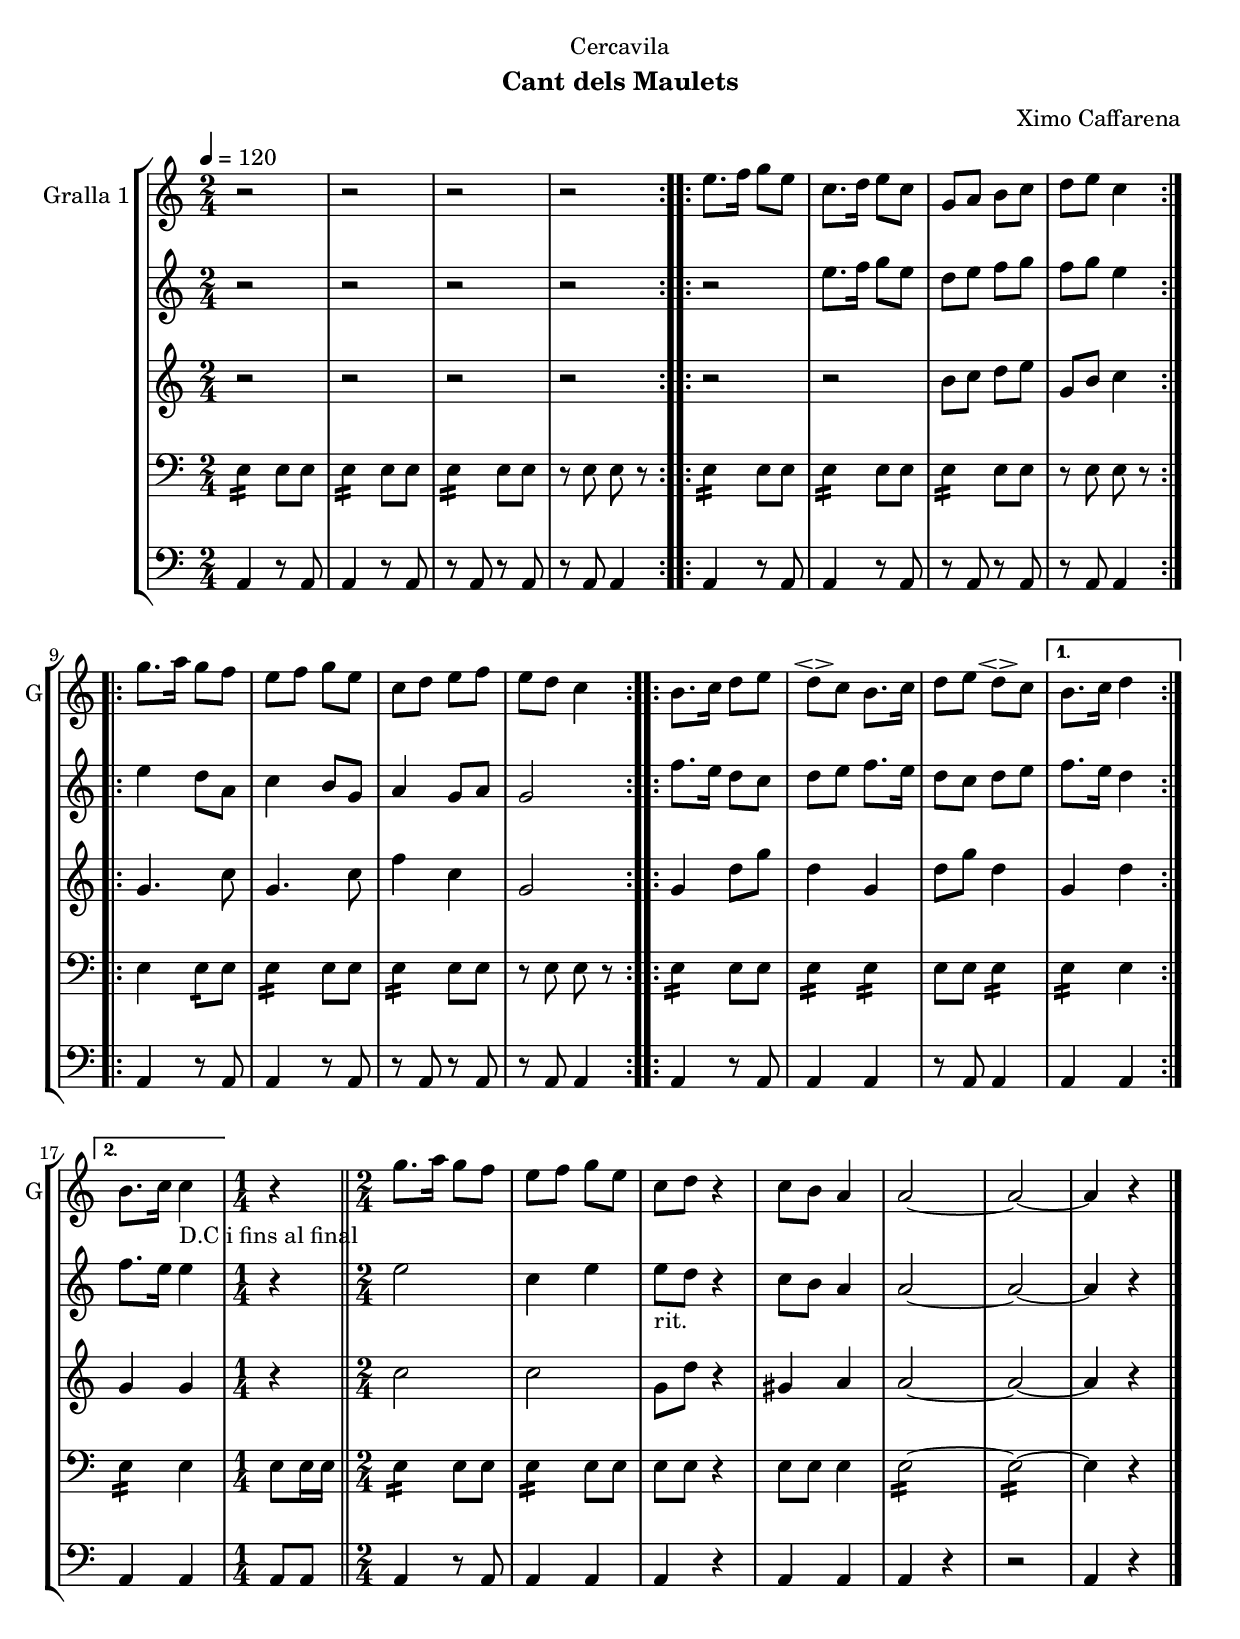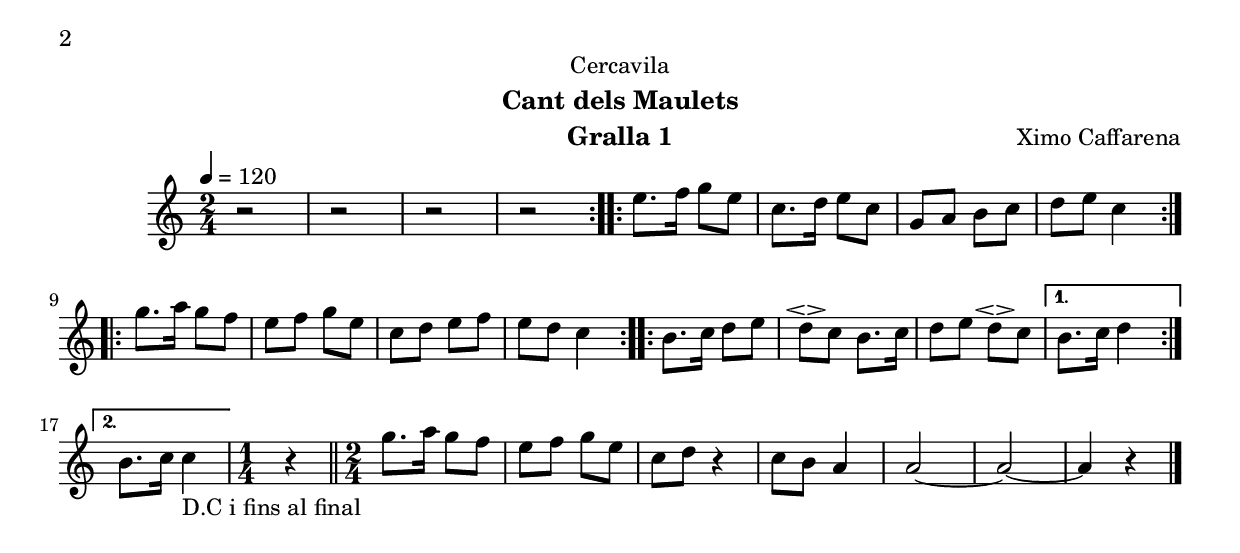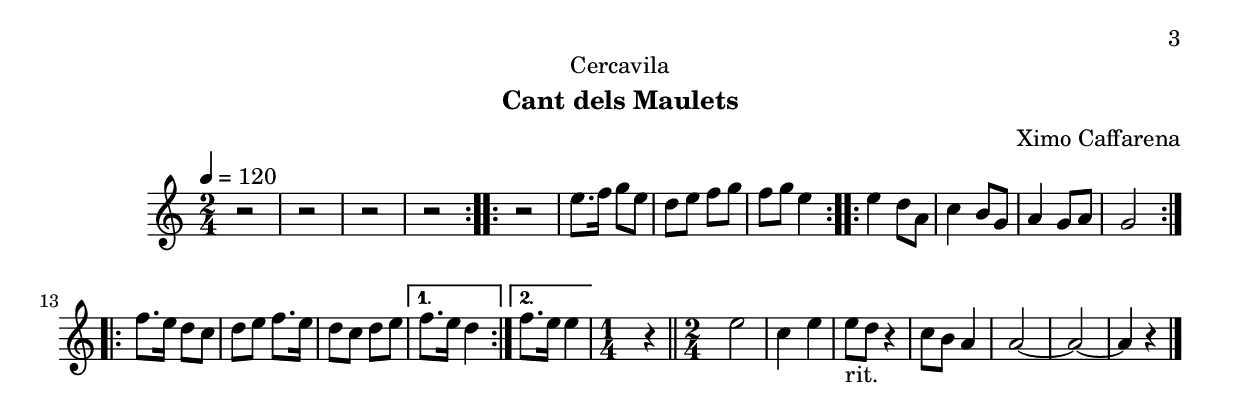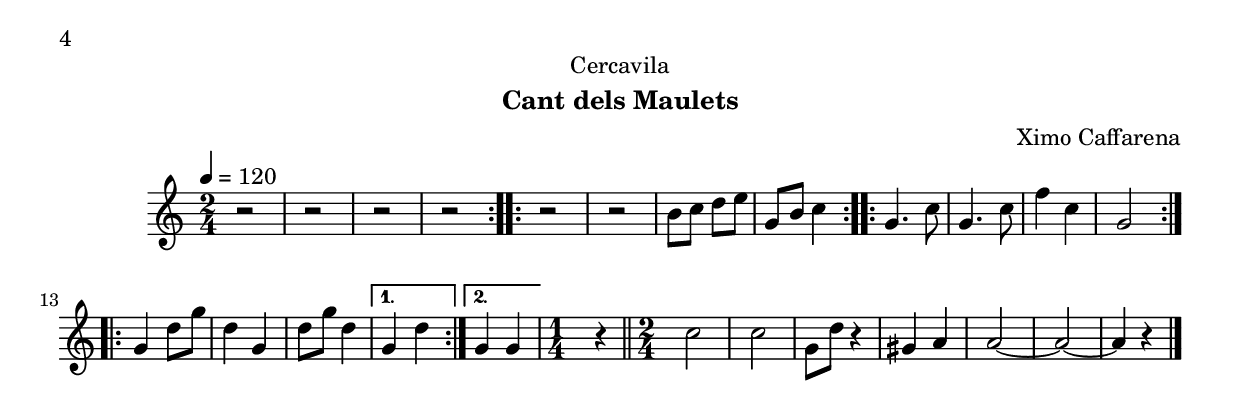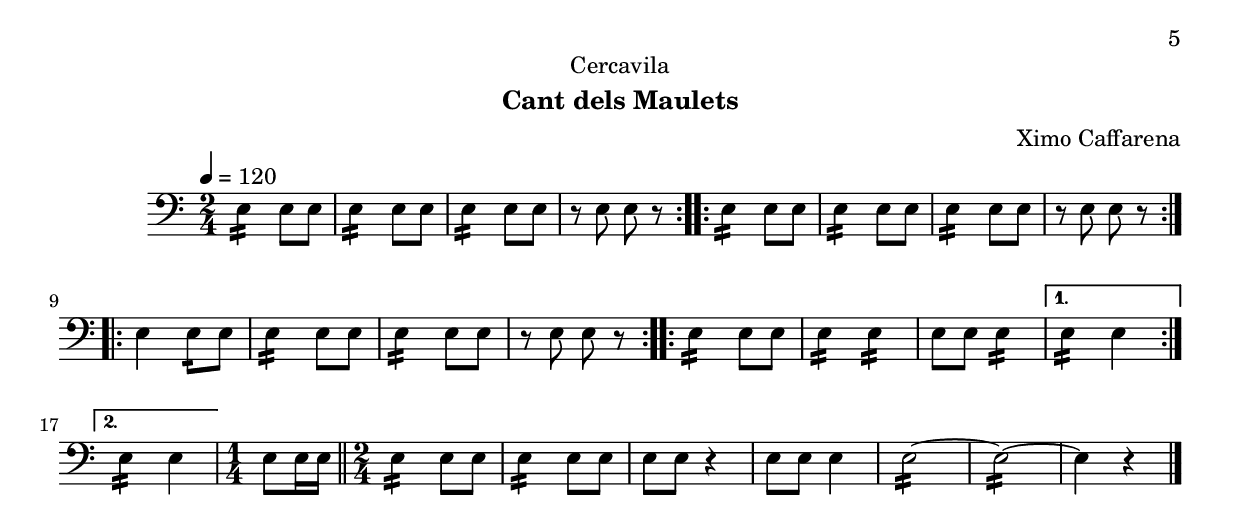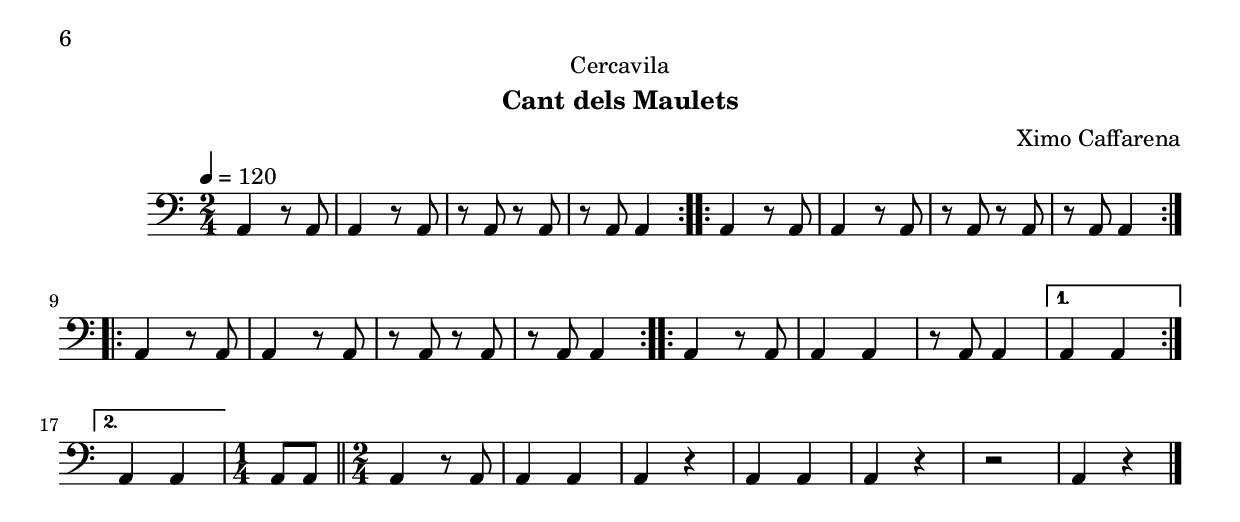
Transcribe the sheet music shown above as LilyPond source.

\version "2.22.1"

\header {
  dedication="Cercavila"
  title=""
  subtitle="Cant dels Maulets"
  subsubtitle=""
  poet=""
  meter=""
  piece=""
  composer="Ximo Caffarena"
  arranger=""
  opus=""
  instrument=""
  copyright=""
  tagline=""
}

liniaroAa =
\relative e''
{
  \tempo 4=120
  \clef treble
  \key c \major
  \time 2/4
  \repeat volta 2 { r2  |
  r2  |
  r2  |
  r2  | }
  %05
  \repeat volta 2 { e8. f16 g8 e  |
  c8. d16 e8 c  |
  g8 a b c  |
  d8 e c4  | }
  \repeat volta 2 { g'8. a16 g8 f  |
  %10
  e8 f g e  |
  c8 d e f  |
  e8 d c4  | }
  \repeat volta 2 { b8. c16 d8 e  |
  d8 \espressivo c b8. c16  |
  %15
  d8 e d \espressivo c }
  \alternative { { b8. c16 d4 }
  { b8. c16 c4 _"D.C i fins al final" } }
  \time 1/4   r4  \bar "||"
  \time 2/4   g'8. a16 g8 f  |
  %20
  e8 f g e  |
  c8 d r4  | % kompletite
  c8 b a4  |
  a2 ~  |
  a2 ~  |
  %25
  a4 r  \bar "|."
}

liniaroAb =
\relative e''
{
  \tempo 4=120
  \clef treble
  \key c \major
  \time 2/4
  \repeat volta 2 { r2  |
  r2  |
  r2  |
  r2  | }
  %05
  \repeat volta 2 { r2  |
  e8. f16 g8 e  |
  d8 e f g  |
  f8 g e4  | }
  \repeat volta 2 { e4 d8 a  |
  %10
  c4 b8 g  |
  a4 g8 a  |
  g2  | }
  \repeat volta 2 { f'8. e16 d8 c  |
  d8 e f8. e16  |
  %15
  d8 c d e }
  \alternative { { f8. e16 d4 }
  { f8. e16 e4 } }
  \time 1/4   r4  \bar "||"
  \time 2/4   e2  |
  %20
  c4 e  |
  e8 _"rit." d  r4  | % kompletite
  c8 b a4  |
  a2 ~  |
  a2 ~  |
  %25
  a4 r  \bar "|."
}

liniaroAc =
\relative b'
{
  \tempo 4=120
  \clef treble
  \key c \major
  \time 2/4
  \repeat volta 2 { r2  |
  r2  |
  r2  |
  r2  | }
  %05
  \repeat volta 2 { r2  |
  r2  |
  b8 c d e  |
  g,8 b c4  | }
  \repeat volta 2 { g4. c8  |
  %10
  g4. c8  |
  f4 c  |
  g2  | }
  \repeat volta 2 { g4 d'8 g  |
  d4 g,  |
  %15
  d'8 g d4 }
  \alternative { { g,4 d' }
  { g,4 g } }
  \time 1/4   r4  \bar "||"
  \time 2/4   c2  |
  %20
  c2  |
  g8 d' r4  | % kompletite
  gis,4 a  |
  a2 ~  |
  a2 ~  |
  %25
  a4 r  \bar "|."
}

liniaroAd =
\relative e
{
  \tempo 4=120
  \clef bass
  \key c \major
  \time 2/4
  \repeat volta 2 { e4:16 e8 e  |
  e4 :16 e8 e  |
  e4 :16 e8 e  |
  << { r8 e e r } >>  | }
  %05
  \repeat volta 2 { e4 :16 e8 e  |
  e4 :16 e8 e  |
  e4 :16 e8 e  |
  << { r8 e e r } >>  | }
  \repeat volta 2 { e4 e8 :16 e  |
  %10
  e4 :16 e8 e  |
  e4 :16 e8 e  |
  << { r8 e e r } >>  | }
  \repeat volta 2 { e4 :16 e8 e  |
  e4 :16 e :16  |
  %15
  e8 e e4 :16 }
  \alternative { { e4 :16 e }
  { e4 :16 e } }
  \time 1/4   e8 e16 e  \bar "||"
  \time 2/4   e4 :16 e8 e  |
  %20
  e4 :16 e8 e  |
  e8 e  r4  | % kompletite
  << { e8 e e4 } >>  |
  e2 ~ :16  |
  e2 ~ :16  |
  %25
  e4 r  \bar "|."
}

liniaroAe =
\relative a,
{
  \tempo 4=120
  \clef bass
  \key c \major
  \time 2/4
  \repeat volta 2 { a4 r8 a  |
  a4 r8 a  |
  r8 a r a  |
  r8 a a4  | }
  %05
  \repeat volta 2 { a4 r8 a  |
  a4 r8 a  |
  r8 a r a  |
  r8 a a4  | }
  \repeat volta 2 { a4 r8 a  |
  %10
  a4 r8 a  |
  r8 a r a  |
  r8 a a4  | }
  \repeat volta 2 { a4 r8 a  |
  a4 a  |
  %15
  r8 a a4 }
  \alternative { { a4 a }
  { a4 a } }
  \time 1/4   a8 a  \bar "||"
  \time 2/4   a4 r8 a  |
  %20
  a4 a  |
  a4 r4  | % kompletite
  a4 a  |
  a4 r  |
  r2  |
  %25
  a4 r  \bar "|."
}

\bookpart {
  \score {
    \new StaffGroup {
      \override Score.RehearsalMark #'self-alignment-X = #LEFT
      <<
        \new Staff \with {instrumentName = #"Gralla 1" shortInstrumentName = #"G"} \liniaroAa
        \new Staff \with {instrumentName = #"" shortInstrumentName = #" "} \liniaroAb
        \new Staff \with {instrumentName = #"" shortInstrumentName = #" "} \liniaroAc
        \new Staff \with {instrumentName = #"" shortInstrumentName = #" "} \liniaroAd
        \new Staff \with {instrumentName = #"" shortInstrumentName = #" "} \liniaroAe
      >>
    }
    \layout {}
  }
  \score { \unfoldRepeats
    \new StaffGroup {
      \override Score.RehearsalMark #'self-alignment-X = #LEFT
      <<
        \new Staff \with {instrumentName = #"Gralla 1" shortInstrumentName = #"G"} \liniaroAa
        \new Staff \with {instrumentName = #"" shortInstrumentName = #" "} \liniaroAb
        \new Staff \with {instrumentName = #"" shortInstrumentName = #" "} \liniaroAc
        \new Staff \with {instrumentName = #"" shortInstrumentName = #" "} \liniaroAd
        \new Staff \with {instrumentName = #"" shortInstrumentName = #" "} \liniaroAe
      >>
    }
    \midi {
      \set Staff.midiInstrument = "oboe"
      \set DrumStaff.midiInstrument = "drums"
    }
  }
}

\bookpart {
  \header {instrument="Gralla 1"}
  \score {
    \new StaffGroup {
      \override Score.RehearsalMark #'self-alignment-X = #LEFT
      <<
        \new Staff \liniaroAa
      >>
    }
    \layout {}
  }
  \score { \unfoldRepeats
    \new StaffGroup {
      \override Score.RehearsalMark #'self-alignment-X = #LEFT
      <<
        \new Staff \liniaroAa
      >>
    }
    \midi {
      \set Staff.midiInstrument = "oboe"
      \set DrumStaff.midiInstrument = "drums"
    }
  }
}

\bookpart {
  \header {instrument=""}
  \score {
    \new StaffGroup {
      \override Score.RehearsalMark #'self-alignment-X = #LEFT
      <<
        \new Staff \liniaroAb
      >>
    }
    \layout {}
  }
  \score { \unfoldRepeats
    \new StaffGroup {
      \override Score.RehearsalMark #'self-alignment-X = #LEFT
      <<
        \new Staff \liniaroAb
      >>
    }
    \midi {
      \set Staff.midiInstrument = "oboe"
      \set DrumStaff.midiInstrument = "drums"
    }
  }
}

\bookpart {
  \header {instrument=""}
  \score {
    \new StaffGroup {
      \override Score.RehearsalMark #'self-alignment-X = #LEFT
      <<
        \new Staff \liniaroAc
      >>
    }
    \layout {}
  }
  \score { \unfoldRepeats
    \new StaffGroup {
      \override Score.RehearsalMark #'self-alignment-X = #LEFT
      <<
        \new Staff \liniaroAc
      >>
    }
    \midi {
      \set Staff.midiInstrument = "oboe"
      \set DrumStaff.midiInstrument = "drums"
    }
  }
}

\bookpart {
  \header {instrument=""}
  \score {
    \new StaffGroup {
      \override Score.RehearsalMark #'self-alignment-X = #LEFT
      <<
        \new Staff \liniaroAd
      >>
    }
    \layout {}
  }
  \score { \unfoldRepeats
    \new StaffGroup {
      \override Score.RehearsalMark #'self-alignment-X = #LEFT
      <<
        \new Staff \liniaroAd
      >>
    }
    \midi {
      \set Staff.midiInstrument = "oboe"
      \set DrumStaff.midiInstrument = "drums"
    }
  }
}

\bookpart {
  \header {instrument=""}
  \score {
    \new StaffGroup {
      \override Score.RehearsalMark #'self-alignment-X = #LEFT
      <<
        \new Staff \liniaroAe
      >>
    }
    \layout {}
  }
  \score { \unfoldRepeats
    \new StaffGroup {
      \override Score.RehearsalMark #'self-alignment-X = #LEFT
      <<
        \new Staff \liniaroAe
      >>
    }
    \midi {
      \set Staff.midiInstrument = "oboe"
      \set DrumStaff.midiInstrument = "drums"
    }
  }
}

